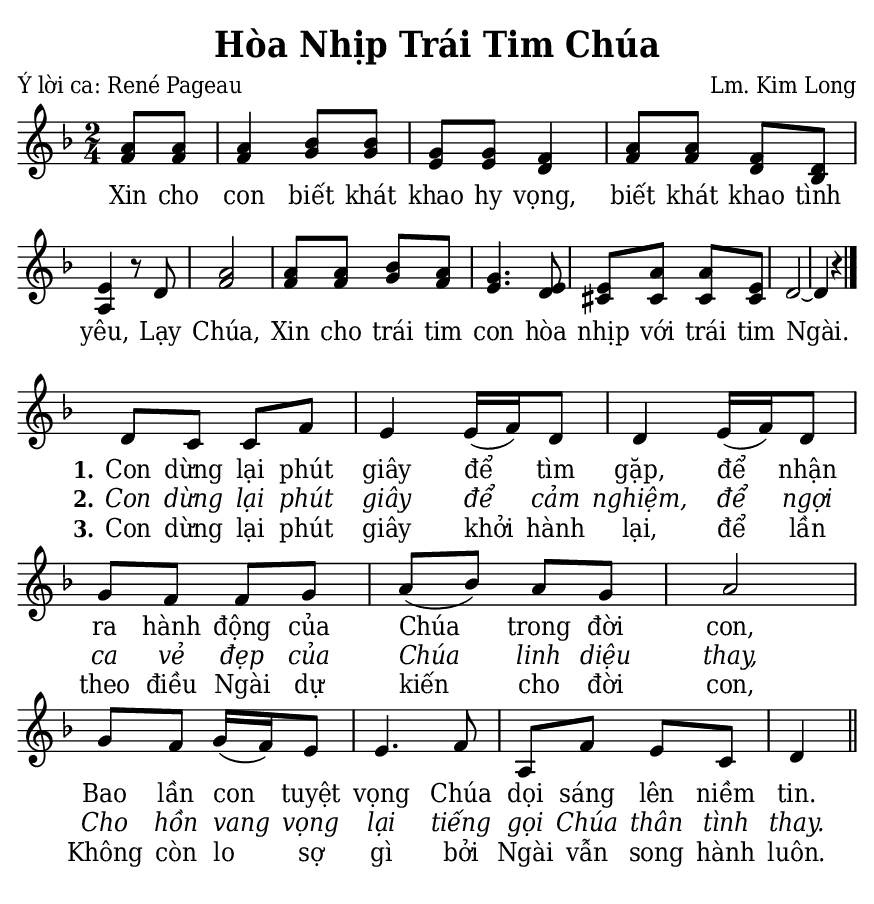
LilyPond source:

% Cài đặt chung
\version "2.24.3"
\include "english.ly"

\header {
  title = "Hòa Nhịp Trái Tim Chúa"
  poet = "Ý lời ca: René Pageau"
  composer = "Lm. Kim Long"
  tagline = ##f
}

% Nhạc
nhacPhanMot = \relative c'' {
  \key f \major
  \time 2/4
  \partial 4
  <<
    {
      a8 a |
      a4 bf8 bf |
      g g f4 |
      a8 a f d |
      e4 r8
    }
    {
      f8 f |
      f4 g8 g |
      e e d4 |
      f8 f d bf |
      a4 r8
    }
  >>
  d8 |
  <<
    {
      a'2 |
      a8 a bf a |
      g4. e8 |
      e a a e |
    }
    {
      f2 |
      f8 f g f |
      e4. d8 |
      cs cs cs cs
    }
  >>
  d2 ~ |
  d4 r \bar "|."
}

nhacPhanHai = \relative c' {
  \key f \major
  \time 2/4
  d8 c c f |
  e4 e16 (f) d8 |
  d4 e16 (f) d8 |
  g f f g |
  a (bf) a g |
  a2 |
  g8 f g16 (f) e8 |
  e4. f8 |
  a, f' e c |
  d4 \bar "||"
}

% Lời
loiPhanMot = \lyricmode {
  Xin cho con biết khát khao hy vọng,
  biết khát khao tình yêu,
  Lạy Chúa, Xin cho trái tim con hòa nhịp với trái tim Ngài.
}

loiPhanHai = \lyricmode {
  <<
    {
      \set stanza = "1."
      Con dừng lại phút giây để tìm gặp,
      để nhận ra hành động của Chúa trong đời con,
      Bao lần con tuyệt vọng Chúa dọi sáng lên niềm tin.
    }
    \new Lyrics {
	    \set associatedVoice = "beSop"
	    \set stanza = "2."
      \override Lyrics.LyricText.font-shape = #'italic
      Con dừng lại phút giây để cảm nghiệm,
      để ngợi ca vẻ đẹp của Chúa linh diệu thay,
      Cho hồn vang vọng lại tiếng gọi Chúa thân tình thay.
    }
    \new Lyrics {
	    \set associatedVoice = "beSop"
	    \set stanza = "3."
      Con dừng lại phút giây khởi hành lại,
      để lần theo điều Ngài dự kiến cho đời con,
      Không còn lo sợ gì bởi Ngài vẫn song hành luôn.
    }
  >>
}

% Dàn trang
\paper {
  #(set-paper-size "a5")
  top-margin = 3\mm
  bottom-margin = 3\mm
  left-margin = 3\mm
  right-margin = 3\mm
  indent = #0
  #(define fonts
	 (make-pango-font-tree "Deja Vu Serif Condensed"
	 		       "Deja Vu Serif Condensed"
			       "Deja Vu Serif Condensed"
			       (/ 20 20)))
  print-page-number = ##f
}

\score {
  <<
    \new Staff <<
        \clef treble
        \new Voice = beSop {
          \nhacPhanMot
        }
      \new Lyrics \lyricsto beSop \loiPhanMot
    >>
  >>
  \layout {
    \override Lyrics.LyricSpace.minimum-distance = #1
    \override Score.BarNumber.break-visibility = ##(#f #f #f)
    \override Score.SpacingSpanner.uniform-stretching = ##t
    \override LyricHyphen.minimum-distance = #1
    ragged-last = ##f
  }
}

\score {
  <<
    \new Staff <<
        \clef treble
        \new Voice = beSop {
          \nhacPhanHai
        }
      \new Lyrics \lyricsto beSop \loiPhanHai
    >>
  >>
  \layout {
    \override Staff.TimeSignature.transparent = ##t
    \override Lyrics.LyricSpace.minimum-distance = #1.2
    \override Score.BarNumber.break-visibility = ##(#f #f #f)
    \override Score.SpacingSpanner.uniform-stretching = ##t
    ragged-last = ##f
  }
}
